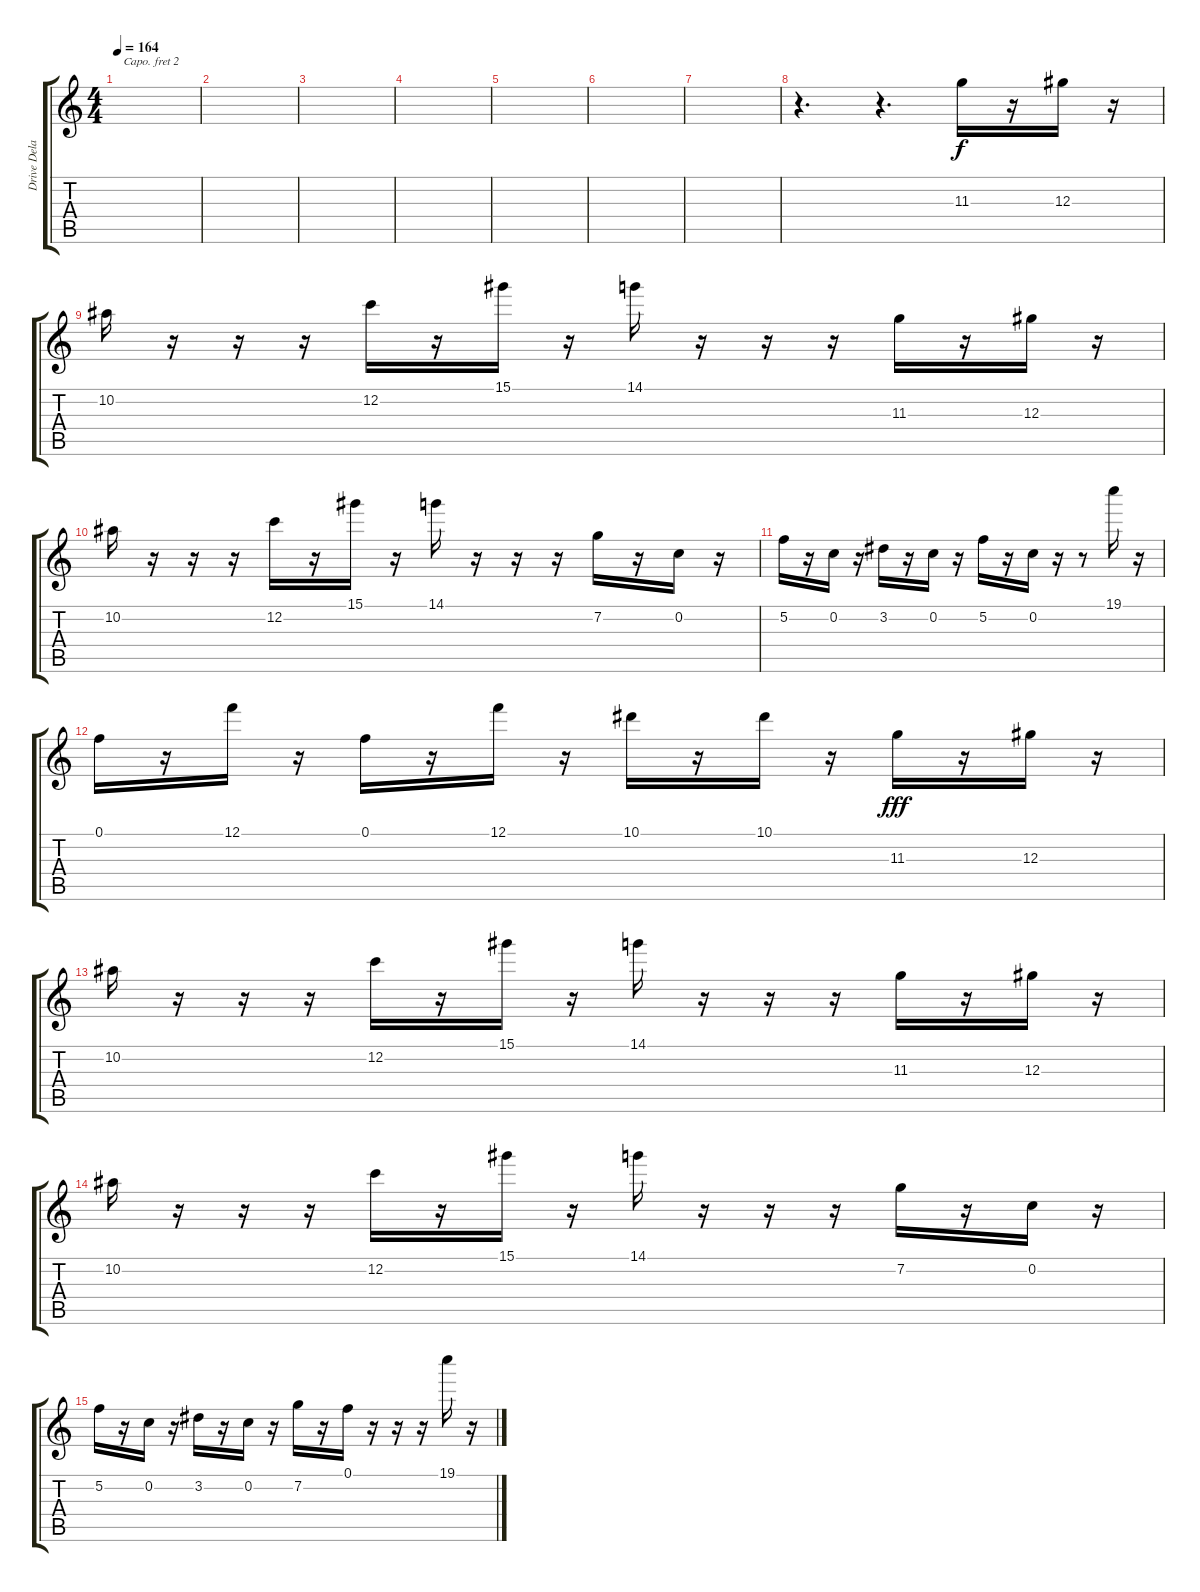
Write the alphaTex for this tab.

\track ("Drive Delay 4" "Drive Dela") {instrument overdrivenguitar}
\staff {score tabs}
\capo 2
\tuning (Eb4 Bb3 Gb3 Db3 Ab2 Eb2) {hide}
\ts (4 4)
\tempo 164
\clef g2
\ks c
|
|
|
|
|
|
|
r.4{d} r.4{d} 11.3.16 r.16 12.3.16 r.16 |
10.2.16 r.16 r.16 r.16 12.2.16 r.16 15.1.16 r.16 14.1.16 r.16 r.16 r.16 11.3.16 r.16 12.3.16 r.16 |
10.2.16 r.16 r.16 r.16 12.2.16 r.16 15.1.16 r.16 14.1.16 r.16 r.16 r.16 7.2.16 r.16 0.2.16 r.16 |
5.2.16 r.16 0.2.16 r.16 3.2.16 r.16 0.2.16 r.16 5.2.16 r.16 0.2.16 r.16 r.8 19.1.16 r.16 |
0.1.16 r.16 12.1.16 r.16 0.1.16 r.16 12.1.16 r.16 10.1.16 r.16 10.1.16{dy f} r.16 11.3.16{dy fff} r.16 12.3.16 r.16 |
10.2.16 r.16 r.16 r.16 12.2.16 r.16 15.1.16 r.16 14.1.16 r.16 r.16 r.16 11.3.16 r.16 12.3.16 r.16 |
10.2.16 r.16 r.16 r.16 12.2.16 r.16 15.1.16 r.16 14.1.16 r.16 r.16 r.16 7.2.16 r.16 0.2.16 r.16 |
5.2.16 r.16 0.2.16 r.16 3.2.16 r.16 0.2.16 r.16 7.2.16 r.16 0.1.16 r.16 r.16 r.16 19.1.16 r.16
